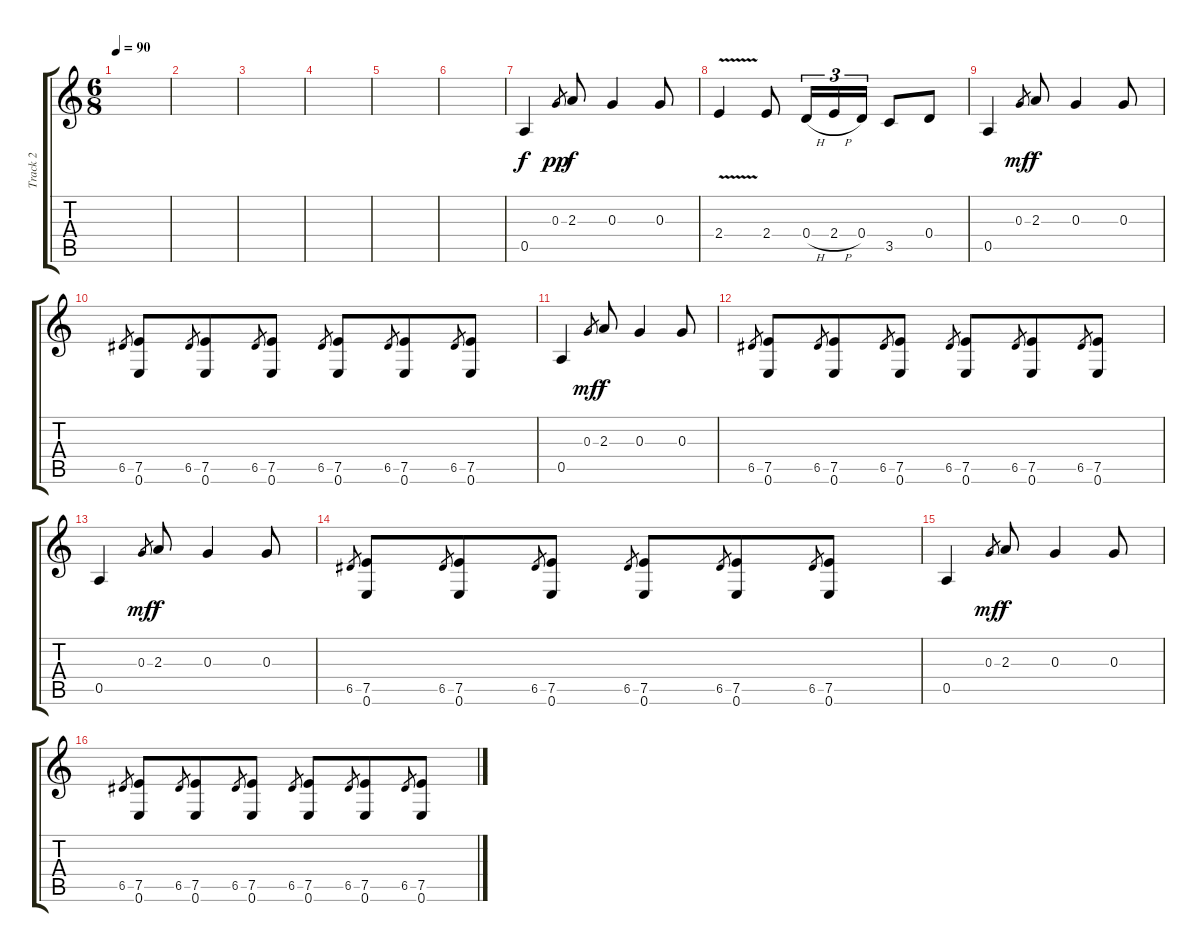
\track ("Track 2" "Track 2") {instrument distortionguitar}
\staff {score tabs}
\tuning (E4 B3 G3 D3 A2 E2) {hide}
\ts (6 8)
\tempo 90
\clef g2
\ks c
|
|
|
|
|
|
0.5.4{volume 11} 0.3.8{gr dy pp} 2.3.8{dy f} 0.3.4 0.3.8 |
2.4{v}.4 2.4.8 0.4{h}.16{tu (3 2)} 2.4{h}.16{tu (3 2)} 0.4.16{tu (3 2)} 3.5.8 0.4.8 |
0.5.4 0.3.8{gr dy mf} 2.3.8{dy f} 0.3.4 0.3.8 |
6.5.8{gr} (7.5 0.6).8 6.5.8{gr} (7.5 0.6).8 6.5.8{gr} (7.5 0.6).8 6.5.8{gr} (7.5 0.6).8 6.5.8{gr} (7.5 0.6).8 6.5.8{gr} (7.5 0.6).8 |
0.5.4 0.3.8{gr dy mf} 2.3.8{dy f} 0.3.4 0.3.8 |
6.5.8{gr} (7.5 0.6).8 6.5.8{gr} (7.5 0.6).8 6.5.8{gr} (7.5 0.6).8 6.5.8{gr} (7.5 0.6).8 6.5.8{gr} (7.5 0.6).8 6.5.8{gr} (7.5 0.6).8 |
0.5.4 0.3.8{gr dy mf} 2.3.8{dy f} 0.3.4 0.3.8 |
6.5.8{gr} (7.5 0.6).8 6.5.8{gr} (7.5 0.6).8 6.5.8{gr} (7.5 0.6).8 6.5.8{gr} (7.5 0.6).8 6.5.8{gr} (7.5 0.6).8 6.5.8{gr} (7.5 0.6).8 |
0.5.4 0.3.8{gr dy mf} 2.3.8{dy f} 0.3.4 0.3.8 |
6.5.8{gr} (7.5 0.6).8 6.5.8{gr} (7.5 0.6).8 6.5.8{gr} (7.5 0.6).8 6.5.8{gr} (7.5 0.6).8 6.5.8{gr} (7.5 0.6).8 6.5.8{gr} (7.5 0.6).8
